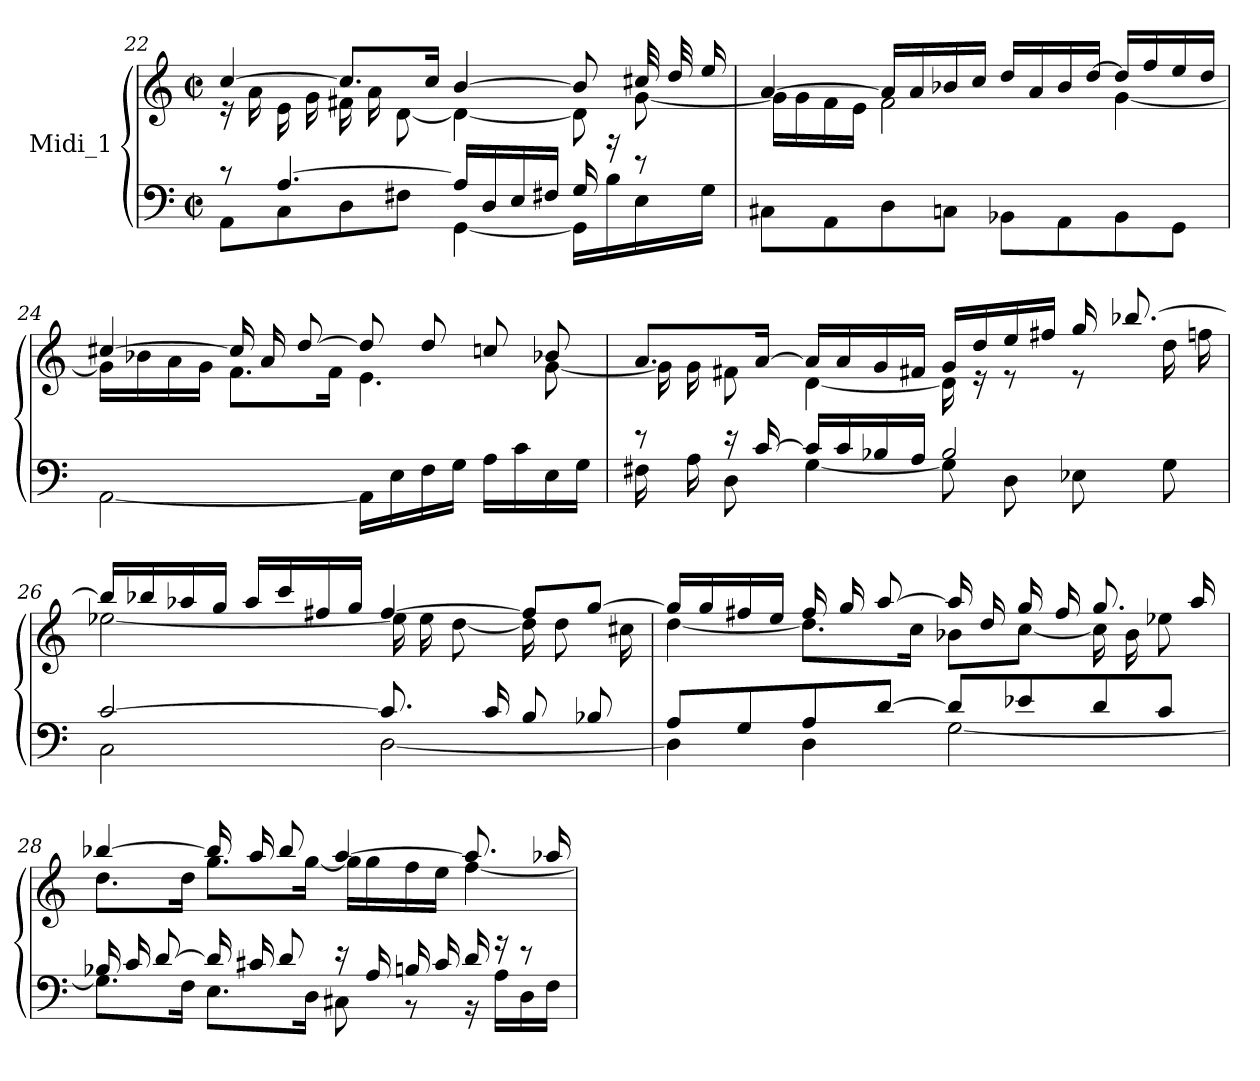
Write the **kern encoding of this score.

**kern	**kern
*part1	*part1
*staff2	*staff1
*I"Midi_1	*
!!LO:LB:g=z
*clefF4	*clefG2
*k[]	*k[]
*C:	*C:
*M2/2	*M2/2
*met(c|)	*met(c|)
=22	=22
*^	*^
8r	8AAL	[4cc/	16r
.	.	.	16aLL
[4.A/	8C	.	16e
.	.	.	16g
.	8D	8.ccL]	16f#X
.	.	.	16a
.	8F#XJ	.	[8dJ
.	.	16ccJ	.
16ALL]	[4GG\	[4b/	4d\_
16D	.	.	.
16E	.	.	.
16F#XJJ	.	.	.
16G/	16GG\LL]	8bL]	8dL]
16r	16B\	.	.
8r	16E\	32cc#XLL	[8gJ
.	.	32dd	.
.	16G\JJ	16eeJJ	.
=23	=23	=23	=23
1ryy	8C#X\L	[4a/	16gLL]
.	.	.	16g
.	8AA\	.	16f
.	.	.	16eJJ
.	8D\	16aLL]	2f\
.	.	16a	.
.	8Cn\J	16b-X	.
.	.	16ccJJ	.
.	8BB-X\L	16ddLL	.
.	.	16a	.
.	8AA\	16b-	.
.	.	[16ddJJ	.
.	8BB-\	16ddLL]	[4g\
.	.	16ff	.
.	8GG\J	16ee	.
.	.	16ddJJ	.
=24	=24	=24	=24
1ryy	[2AA\	[4cc#X/	16gLL]
.	.	.	16b-X
.	.	.	16a
.	.	.	16gJJ
.	.	16cc#/LL]	8.f\L
.	.	16a/	.
.	.	[8dd/J	.
.	.	.	16f\J
.	16AALL]	8ddL]	4.e\
.	16E	.	.
.	16F	8dd	.
.	16GJJ	.	.
.	16ALL	8ccn	.
.	16c	.	.
.	16E	8b-XJ	[8g\
.	16GJJ	.	.
!!LO:LB:g=z	!!
=25	=25	=25	=25
8r	16F#XLL	8.aL	16g\LL]
.	16A	.	16g\
16r	8DJ	.	8f#X\J
[16c/	.	[16aJ	.
16cLL]	[4G\	16aLL]	[4d\
16c	.	16a	.
16B-X	.	16g	.
16AJJ	.	16f#XJJ	.
2B-/	8G\L]	16gLL	16d\]
.	.	16dd	16r
.	8D\	16ee	8r
.	.	16ff#XJJ	.
.	8E-X\	16ggLL	8r
.	.	[8.bb-XJ	.
.	8G\J	.	16dd\LL
.	.	.	16ff\JJ
=26	=26	=26	=26
[2c/	2C\	16bb-/LL]	[2ee-X\
.	.	16bb-/	.
.	.	16aa-X/	.
.	.	16gg/JJ	.
.	.	16aa-/LL	.
.	.	16ccc/	.
.	.	16ff#X/	.
.	.	16gg/JJ	.
8.cL]	[2D\	[4ff#/	16ee-\LL]
.	.	.	16ee-\
.	.	.	[8dd\J
16cL	.	.	.
8B	.	8ff#L]	16dd\LL]
.	.	.	8dd\
8B-XJ	.	[8ggJ	.
.	.	.	16cc#X\J
=27	=27	=27	=27
8AL	4D\]	16ggLL]	[4dd\
.	.	16gg	.
8G	.	16ff#X	.
.	.	16eeJJ	.
8A	4D\	16ff#/LL	8.dd\L]
.	.	16gg/	.
[8dJ	.	[8aa/J	.
.	.	.	16cc\J
8d/L]	[2G\	16aaLL]	8b-X\L
.	.	16dd	.
8e-X/	.	16gg	[8cc\J
.	.	16ff#JJ	.
8d/	.	8.ggL	16ccLL]
.	.	.	16b-
8c/J	.	.	8ee-XJ
.	.	16aaJ	.
!!LO:LB:g=z
=28	=28	=28	=28
*	*	*	*^
16B-XLL	8.GL]	[4bb-X/	8.ddL	1ryy
16c	.	.	.	.
[8dJ	.	.	.	.
.	16FJ	.	16ddJ	.
16d/LL]	8.EL	16bb-/LL]	8.gg\L	.
16c#X/	.	16aa/	.	.
8d/J	.	8bb-/J	.	.
.	16DJ	.	[16gg\J	.
16r	8C#X\	[4aa/	16gg\LL]	.
16A/LL	.	.	16gg\	.
16Bn/	8r	.	16ff\	.
16c#/JJ	.	.	16ee\JJ	.
16d/	16r	8.aaL]	[4ff\	.
16r	16A\LL	.	.	.
8r	16D\	.	.	.
.	16F\JJ	16aa-XJ	.	.
*v	*v	*	*	*
*	*v	*v	*v
=	=
*-	*-
